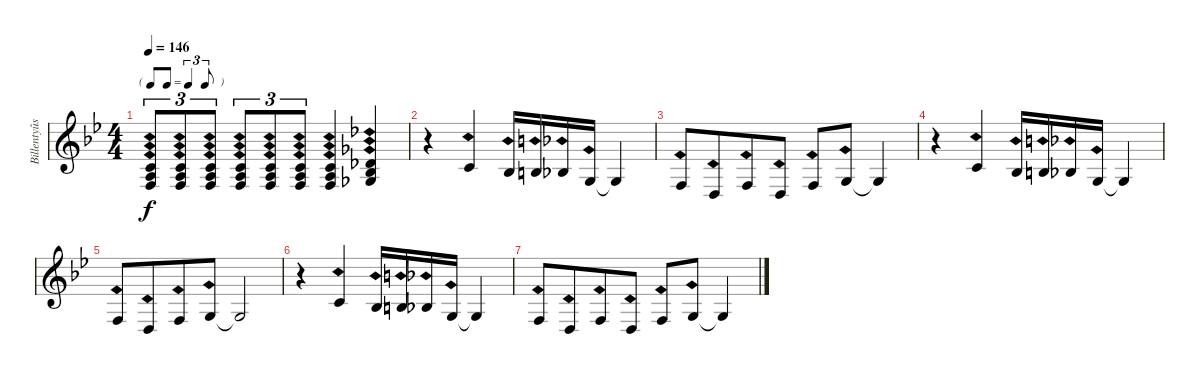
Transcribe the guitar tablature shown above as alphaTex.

\track ("Billentyûs (David Stone)" "Billentyûs") {instrument rockorgan}
\staff {score}
\tuning (E4 B3 G3 D3 A2 E2) {hide}
\ts (4 4)
\tf triplet8th
\tempo 146
\clef g2
\ks bb
(1.2{ph 12} 2.3{ph 12} 3.4{ph 12}).8{tu (3 2) dy f} (1.2{ph 12} 2.3{ph 12} 3.4{ph 12}).8{tu (3 2)} (1.2{ph 12} 2.3{ph 12} 3.4{ph 12}).8{tu (3 2)} (1.2{ph 12} 2.3{ph 12} 3.4{ph 12}).8{tu (3 2)} (1.2{ph 12} 2.3{ph 12} 3.4{ph 12}).8{tu (3 2)} (1.2{ph 12} 2.3{ph 12} 3.4{ph 12}).8{tu (3 2)} (1.2{ph 12} 2.3{ph 12} 3.4{ph 12}).4 (2.2{ph 12} 3.3{ph 12} 4.4{ph 12}).4 |
r.4 1.2{ph 12}.4 3.3{ph 12}.16 4.3{ph 12}.16 3.3{ph 12}.16 0.3{ph 12}.16 0.3{t}.4 |
3.4{ph 12}.8 0.4{ph 12}.8{beam merge} 3.4{ph 12}.8 0.4{ph 12}.8 3.4{ph 12}.8 0.3{ph 12}.8 0.3{t}.4 |
r.4 1.2{ph 12}.4 3.3{ph 12}.16 4.3{ph 12}.16 3.3{ph 12}.16 0.3{ph 12}.16 0.3{t}.4 |
3.4{ph 12}.8 0.4{ph 12}.8{beam merge} 3.4{ph 12}.8 0.3{ph 12}.8 0.3{t}.2 |
r.4 1.2{ph 12}.4 3.3{ph 12}.16 4.3{ph 12}.16 3.3{ph 12}.16 0.3{ph 12}.16 0.3{t}.4 |
3.4{ph 12}.8 0.4{ph 12}.8{beam merge} 3.4{ph 12}.8 0.4{ph 12}.8 3.4{ph 12}.8 0.3{ph 12}.8 0.3{t}.4
